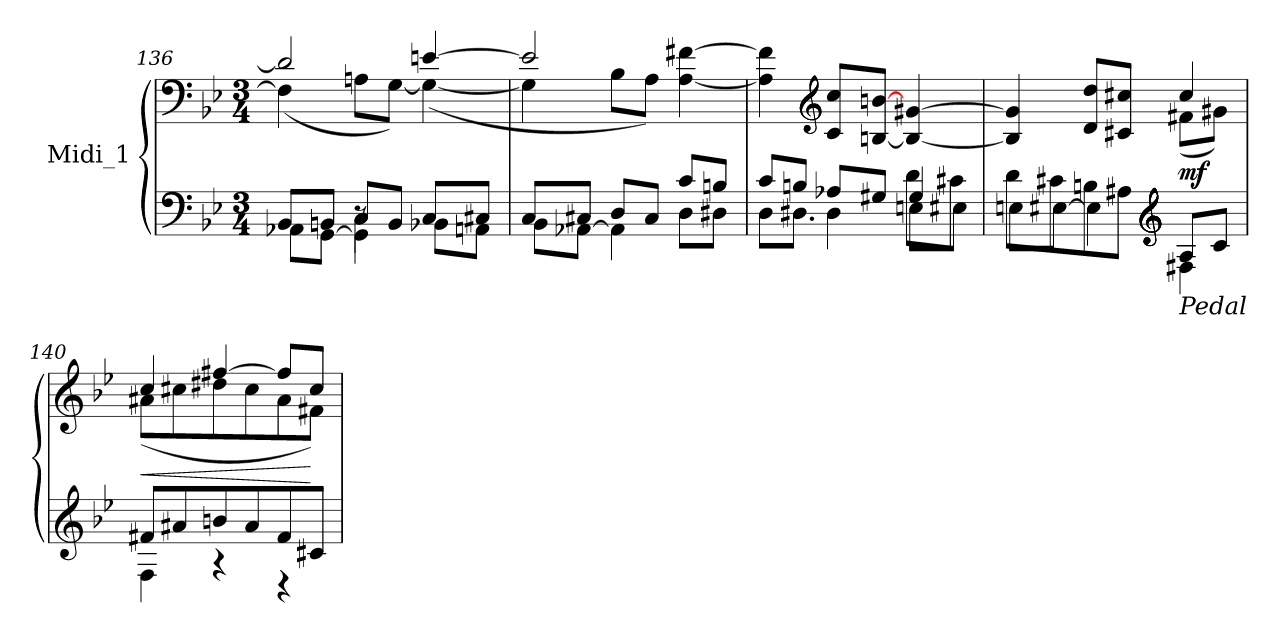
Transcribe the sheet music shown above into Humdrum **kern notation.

**kern	**kern	**dynam
*part1	*part1	*part1
*staff2	*staff1	*staff1/2
*I"Midi_1	*	*
!!LO:LB:g=z
*clefF4	*clefF4	*
*k[b-e-]	*k[b-e-]	*
*B-:	*B-:	*
*M3/4	*M3/4	*
=136	=136	=136
*^	*^	*
*	*^	*	*	*
*	*	*^	*	*	*
4ryy	8BB-i/L	8AA-X\L	4ryy	2d/]	(4F\]	.
.	8BBn/J	[8GG\J	.	.	.	.
8r	8C/L	4GG\]	4C\	.	8Ani\L	.
8ryy	8BB/J	.	.	.	[8G\J)	.
4ryy	8C/L	8BB-i\L	4ryy	[4en/	(4G\_	.
.	8C#X/J	8AAn\J	.	.	.	.
=137	=137	=137	=137	=137	=137	=137
2ryy	8C/L	8BB-\L	2ryy	2e/]	4G\]	.
.	8C#X/J	[8AA-X\J	.	.	.	.
.	8D/L	4AA-\]	.	.	8B-\L	.
.	8C#/J	.	.	.	8A\J)	.
4ryy	8c/L	8D\L	4ryy	[4A\ [4f#X\	4ryy	.
.	8Bn/J	8D#X\J	.	.	.	.
=138	=138	=138	=138	=138	=138	=138
4ryy	4ryy	8D\L	8c/L	4A\] 4f#\]	4ryy	.
.	.	8.D#X\J	8Bn/J	.	.	.
*	*	*	*	*clefG2	*	*
4ryy	8A-X/L	.	4D#\	8c/ 8cc/L	4ryy	.
.	.	16ryy	.	.	.	.
.	8G#X/J	8ryy	.	[8Bn/ [8bn/J	.	.
4ryy	(>8d\L	8En\L	4G#/	4B/_ [4g#X/	4ryy	.
.	8c#X\J	8E#X\J	.	.	.	.
!!LO:PB:g=z	!!
=139	=139	=139	=139	=139	=139	=139
2ryy	8d\L	8En\L	2ryy	4B/] 4g#/]	2ryy	.
.	8c#X\	[8E#X\J	.	.	.	.
.	8Bn\	4E#\]	.	8d/ 8dd/L	.	.
.	8A#X\J	.	.	8c#X/ 8cc#X/J)	.	.
*clefG2	*	*	*	*	*	*
!LO:TX:b:i:t=Pedal	!	!	!	!	!	!
!	!	!	!	!	!	!LO:DY:b
4ryy	8A#/L	4F#X\	4ryy	4cc#/	(8f#X\L	mf
.	8c#/J	.	.	.	8g#X\J)	.
*	*v	*v	*v	*	*	*
!!LO:LB:g=z	!!
=140	=140	=140	=140	=140
!	!	!	!	!LO:HP:b
8f#X/L	4F\	4cc/	(8a#X\L	<
8a#X/	.	.	8cc#X\	.
8bn/	4r	[4ff#X/	8dd#X\	.
8a#/	.	.	8cc#\	.
8f#/	4r	8ff#/L]	8a#\	.
8c#X/J	.	8cc#/J	8f#X\J)	[
*v	*v	*	*	*
*	*v	*v	*
=	=	=
*-	*-	*-
